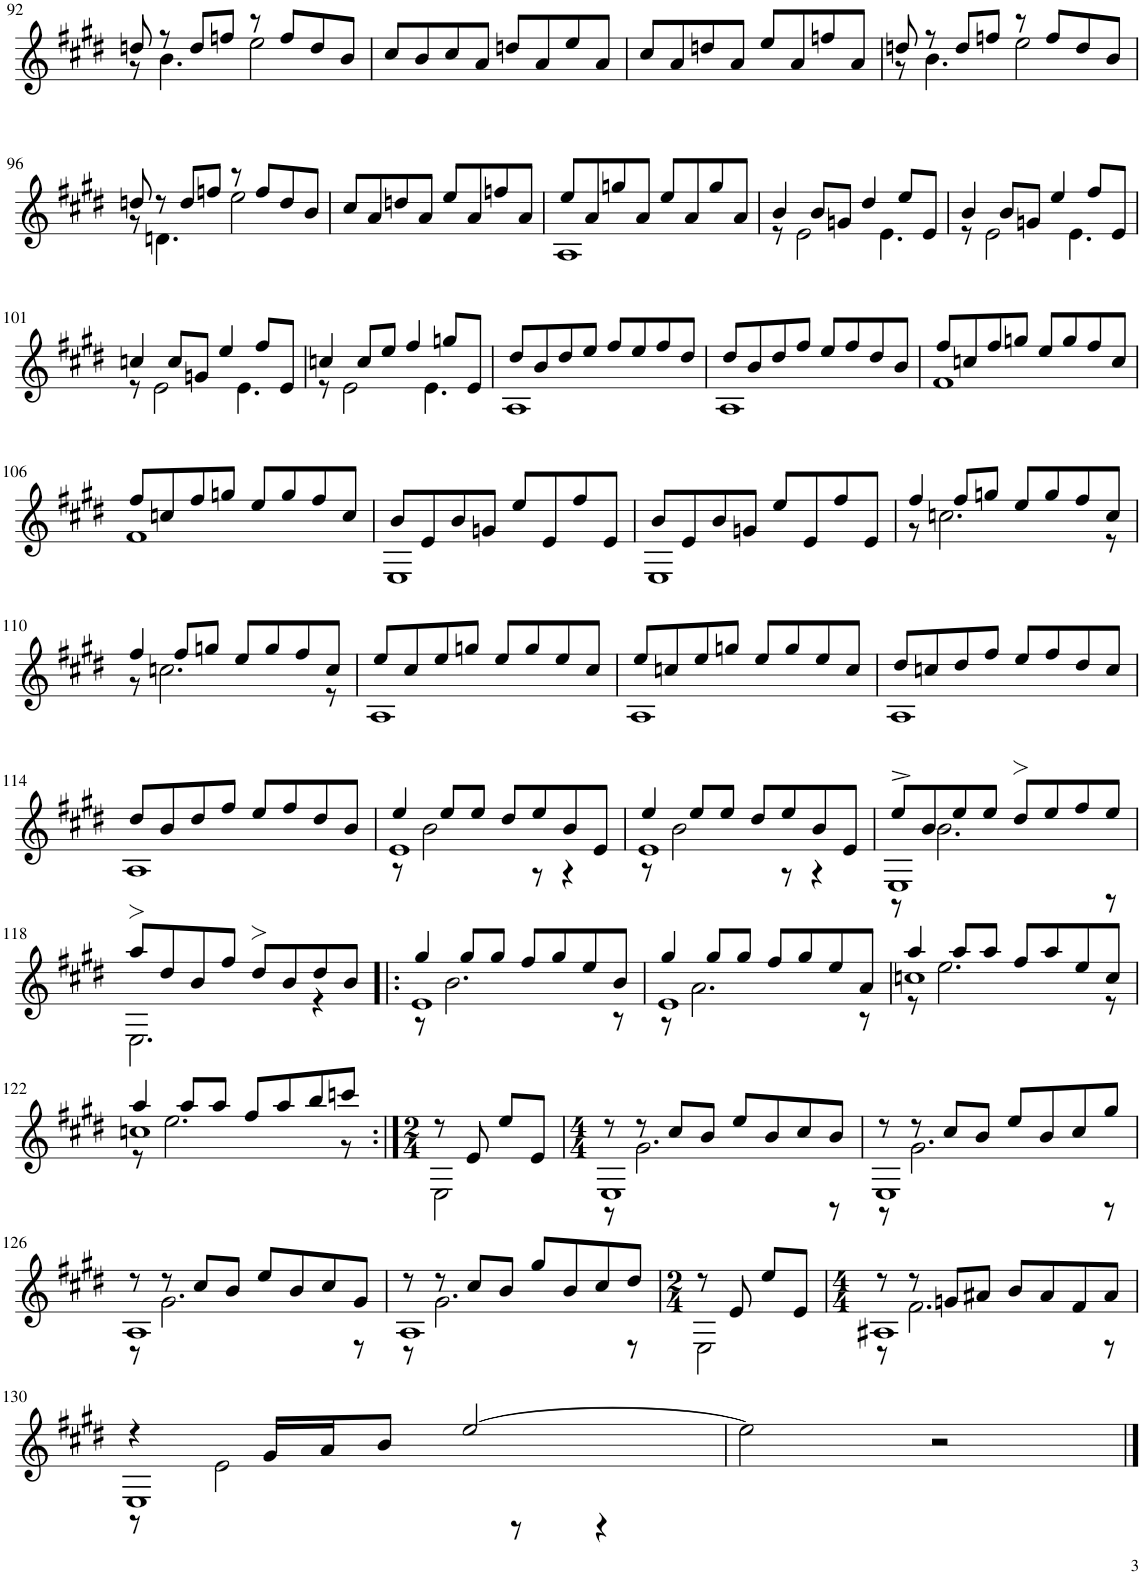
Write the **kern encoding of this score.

**kern
*part1
*staff1
*I"Piano
*I'Pno.
!!LO:PB:g=z
*clefG2
*k[f#c#g#d#]
*M4/4
=92
*^
8ddn/	8r
8r	4.b\
8dd/L	.
8ffn/J	.
8r	2ee\
8ff/L	.
8dd/	.
8b/J	.
*v	*v
=93
8cc#/L
8b/
8cc#/
8a/J
8ddn/L
8a/
8ee/
8a/J
=94
8cc#/L
8a/
8ddn/
8a/J
8ee/L
8a/
8ffn/
8a/J
=95
*^
8ddn/	8r
8r	4.b\
8dd/L	.
8ffn/J	.
8r	2ee\
8ff/L	.
8dd/	.
8b/J	.
!!LO:LB:g=z	!!
=96	=96
8ddn/	8r
8r	4.dn\
8dd/L	.
8ffn/J	.
8r	2ee\
8ff/L	.
8dd/	.
8b/J	.
*v	*v
=97
8cc#/L
8a/
8ddn/
8a/J
8ee/L
8a/
8ffn/
8a/J
=98
*^
8ee/L	1A
8a/	.
8ggn/	.
8a/J	.
8ee/L	.
8a/	.
8gg/	.
8a/J	.
=99	=99
4b/	8r
.	2e\
8b/L	.
8gn/J	.
4dd#/	.
.	4.e\
8ee/L	.
8e/J	.
=100	=100
4b/	8r
.	2e\
8b/L	.
8gn/J	.
4ee/	.
.	4.e\
8ff#/L	.
8e/J	.
!!LO:LB:g=z	!!
=101	=101
4ccn/	8r
.	2e\
8cc/L	.
8gn/J	.
4ee/	.
.	4.e\
8ff#/L	.
8e/J	.
=102	=102
4ccn/	8r
.	2e\
8cc/L	.
8ee/J	.
4ff#/	.
.	4.e\
8ggn/L	.
8e/J	.
=103	=103
8dd#/L	1A
8b/	.
8dd#/	.
8ee/J	.
8ff#/L	.
8ee/	.
8ff#/	.
8dd#/J	.
=104	=104
8dd#/L	1A
8b/	.
8dd#/	.
8ff#/J	.
8ee/L	.
8ff#/	.
8dd#/	.
8b/J	.
=105	=105
8ff#/L	1f#
8ccn/	.
8ff#/	.
8ggn/J	.
8ee/L	.
8gg/	.
8ff#/	.
8cc/J	.
!!LO:LB:g=z	!!
=106	=106
8ff#/L	1f#
8ccn/	.
8ff#/	.
8ggn/J	.
8ee/L	.
8gg/	.
8ff#/	.
8cc/J	.
=107	=107
8b/L	1E
8e/	.
8b/	.
8gn/J	.
8ee/L	.
8e/	.
8ff#/	.
8e/J	.
=108	=108
8b/L	1E
8e/	.
8b/	.
8gn/J	.
8ee/L	.
8e/	.
8ff#/	.
8e/J	.
=109	=109
4ff#/	8r
.	2.ccn\
8ff#/L	.
8ggn/J	.
8ee/L	.
8gg/	.
8ff#/	.
8cc/J	8r
!!LO:LB:g=z	!!
=110	=110
4ff#/	8r
.	2.ccn\
8ff#/L	.
8ggn/J	.
8ee/L	.
8gg/	.
8ff#/	.
8cc/J	8r
=111	=111
8ee/L	1A
8cc#/	.
8ee/	.
8ggn/J	.
8ee/L	.
8gg/	.
8ee/	.
8cc#/J	.
=112	=112
8ee/L	1A
8ccn/	.
8ee/	.
8ggn/J	.
8ee/L	.
8gg/	.
8ee/	.
8cc/J	.
=113	=113
8dd#/L	1A
8ccn/	.
8dd#/	.
8ff#/J	.
8ee/L	.
8ff#/	.
8dd#/	.
8cc/J	.
!!LO:LB:g=z	!!
=114	=114
8dd#/L	1A
8b/	.
8dd#/	.
8ff#/J	.
8ee/L	.
8ff#/	.
8dd#/	.
8b/J	.
=115	=115
*	*^
4ee/	1e	8r
.	.	2b\
8ee/L	.	.
8ee/J	.	.
8dd#/L	.	.
8ee/	.	8r
8b/	.	4r
8e/J	.	.
=116	=116	=116
4ee/	1e	8r
.	.	2b\
8ee/L	.	.
8ee/J	.	.
8dd#/L	.	.
8ee/	.	8r
8b/	.	4r
8e/J	.	.
=117	=117	=117
8ee^/L	1E	8r
8b/	.	2.b\
8ee/	.	.
8ee/J	.	.
8dd#>/L	.	.
8ee/	.	.
8ff#/	.	.
8ee/J	.	8r
*	*v	*v
!!LO:LB:g=z
=118	=118
8aa>/L	2.E\
8dd#/	.
8b/	.
8ff#/J	.
8dd#>/L	.
8b/	.
8dd#/	4r
8b/J	.
=119!|:	=119!|:
*	*^
4gg#/	1e	8r
.	.	2.b\
8gg#/L	.	.
8gg#/J	.	.
8ff#/L	.	.
8gg#/	.	.
8ee/	.	.
8b/J	.	8r
=120	=120	=120
4gg#/	1e	8r
.	.	2.a\
8gg#/L	.	.
8gg#/J	.	.
8ff#/L	.	.
8gg#/	.	.
8ee/	.	.
8a/J	.	8r
=121	=121	=121
4aa/	1ccn	8r
.	.	2.ee\
8aa/L	.	.
8aa/J	.	.
8ff#/L	.	.
8aa/	.	.
8ee/	.	.
8cc/J	.	8r
!!LO:LB:g=z	!!	!!
=122	=122	=122
4aa/	1ccn	8r
.	.	2.ee\
8aa/L	.	.
8aa/J	.	.
8ff#/L	.	.
8aa/	.	.
8bb/	.	.
8cccn/J	.	8r
*v	*v	*v
=123:|!
*M2/4
*^
8r	2E\
8e/	.
8ee/L	.
8e/J	.
*v	*v
=124
*M4/4
*^
*	*^
8r	1E	8r
8r	.	2.g#\
8cc#/L	.	.
8b/J	.	.
8ee/L	.	.
8b/	.	.
8cc#/	.	.
8b/J	.	8r
=125	=125	=125
8r	1E	8r
8r	.	2.g#\
8cc#/L	.	.
8b/J	.	.
8ee/L	.	.
8b/	.	.
8cc#/	.	.
8gg#/J	.	8r
!!LO:LB:g=z	!!	!!
=126	=126	=126
8r	1A	8r
8r	.	2.g#\
8cc#/L	.	.
8b/J	.	.
8ee/L	.	.
8b/	.	.
8cc#/	.	.
8g#/J	.	8r
=127	=127	=127
8r	1A	8r
8r	.	2.g#\
8cc#/L	.	.
8b/J	.	.
8gg#/L	.	.
8b/	.	.
8cc#/	.	.
8dd#/J	.	8r
*v	*v	*v
=128
*M2/4
*^
8r	2E\
8e/	.
8ee/L	.
8e/J	.
*v	*v
=129
*M4/4
*^
*	*^
8r	1A#X	8r
8r	.	2.f#\
8gn/L	.	.
8a#X/J	.	.
8b/L	.	.
8a#/	.	.
8f#/	.	.
8a#/J	.	8r
!!LO:LB:g=z	!!	!!
=130	=130	=130
4r	1E	8r
.	.	2e\
16g#/LL	.	.
16a/J	.	.
8b/J	.	.
[2ee/	.	.
.	.	8r
.	.	4r
*v	*v	*v
=131
2ee\]
2r
==
*-
